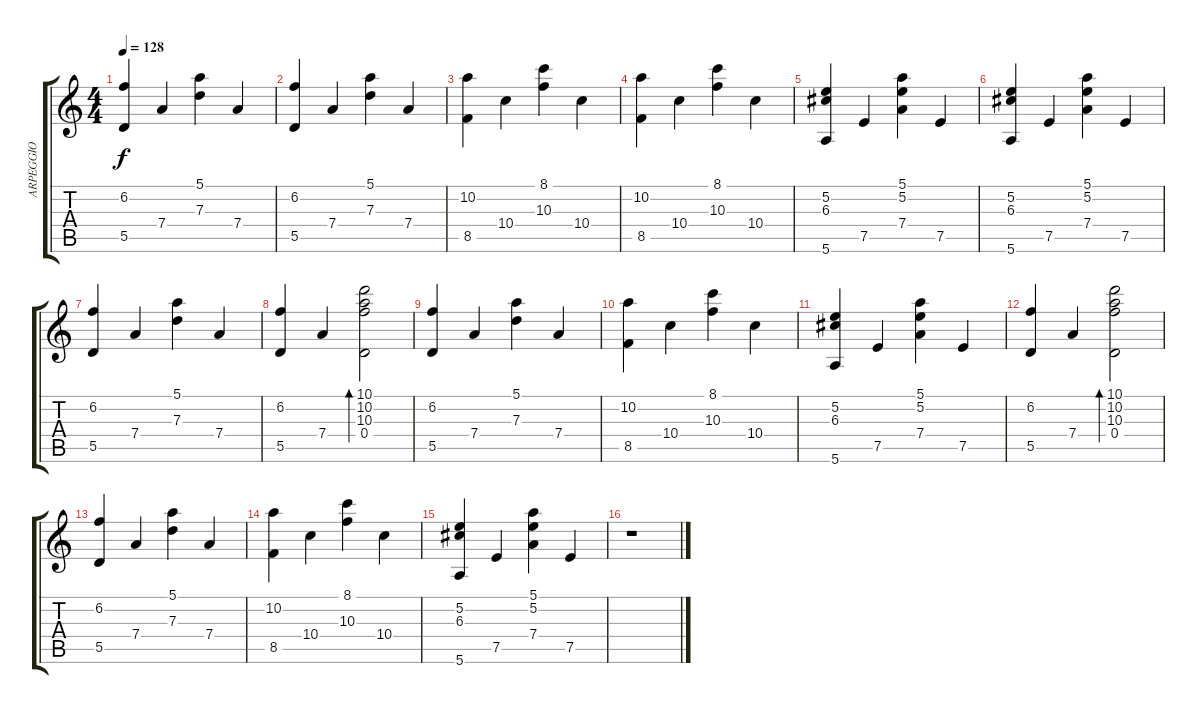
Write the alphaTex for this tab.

\track ("ARPEGGIO" "ARPEGGIO") {instrument acousticguitarnylon}
\staff {score tabs}
\tuning (E4 B3 G3 D3 A2 E2) {hide}
\ts (4 4)
\tempo 128
\clef g2
\ks c
(6.2 5.5).4{dy f instrument acousticguitarnylon} 7.4.4 (5.1 7.3).4 7.4.4 |
(6.2 5.5).4 7.4.4 (5.1 7.3).4 7.4.4 |
(10.2 8.5).4 10.4.4 (8.1 10.3).4 10.4.4 |
(10.2 8.5).4 10.4.4 (8.1 10.3).4 10.4.4 |
(5.2 6.3 5.6).4 7.5.4 (5.1 5.2 7.4).4 7.5.4 |
(5.2 6.3 5.6).4 7.5.4 (5.1 5.2 7.4).4 7.5.4 |
(6.2 5.5).4 7.4.4 (5.1 7.3).4 7.4.4 |
(6.2 5.5).4 7.4.4 (10.1 10.2 10.3 0.4).2{bd 30} |
(6.2 5.5).4 7.4.4 (5.1 7.3).4 7.4.4 |
(10.2 8.5).4 10.4.4 (8.1 10.3).4 10.4.4 |
(5.2 6.3 5.6).4 7.5.4 (5.1 5.2 7.4).4 7.5.4 |
(6.2 5.5).4 7.4.4 (10.1 10.2 10.3 0.4).2{bd 30} |
(6.2 5.5).4 7.4.4 (5.1 7.3).4 7.4.4 |
(10.2 8.5).4 10.4.4 (8.1 10.3).4 10.4.4 |
(5.2 6.3 5.6).4 7.5.4 (5.1 5.2 7.4).4 7.5.4 |
r.1
